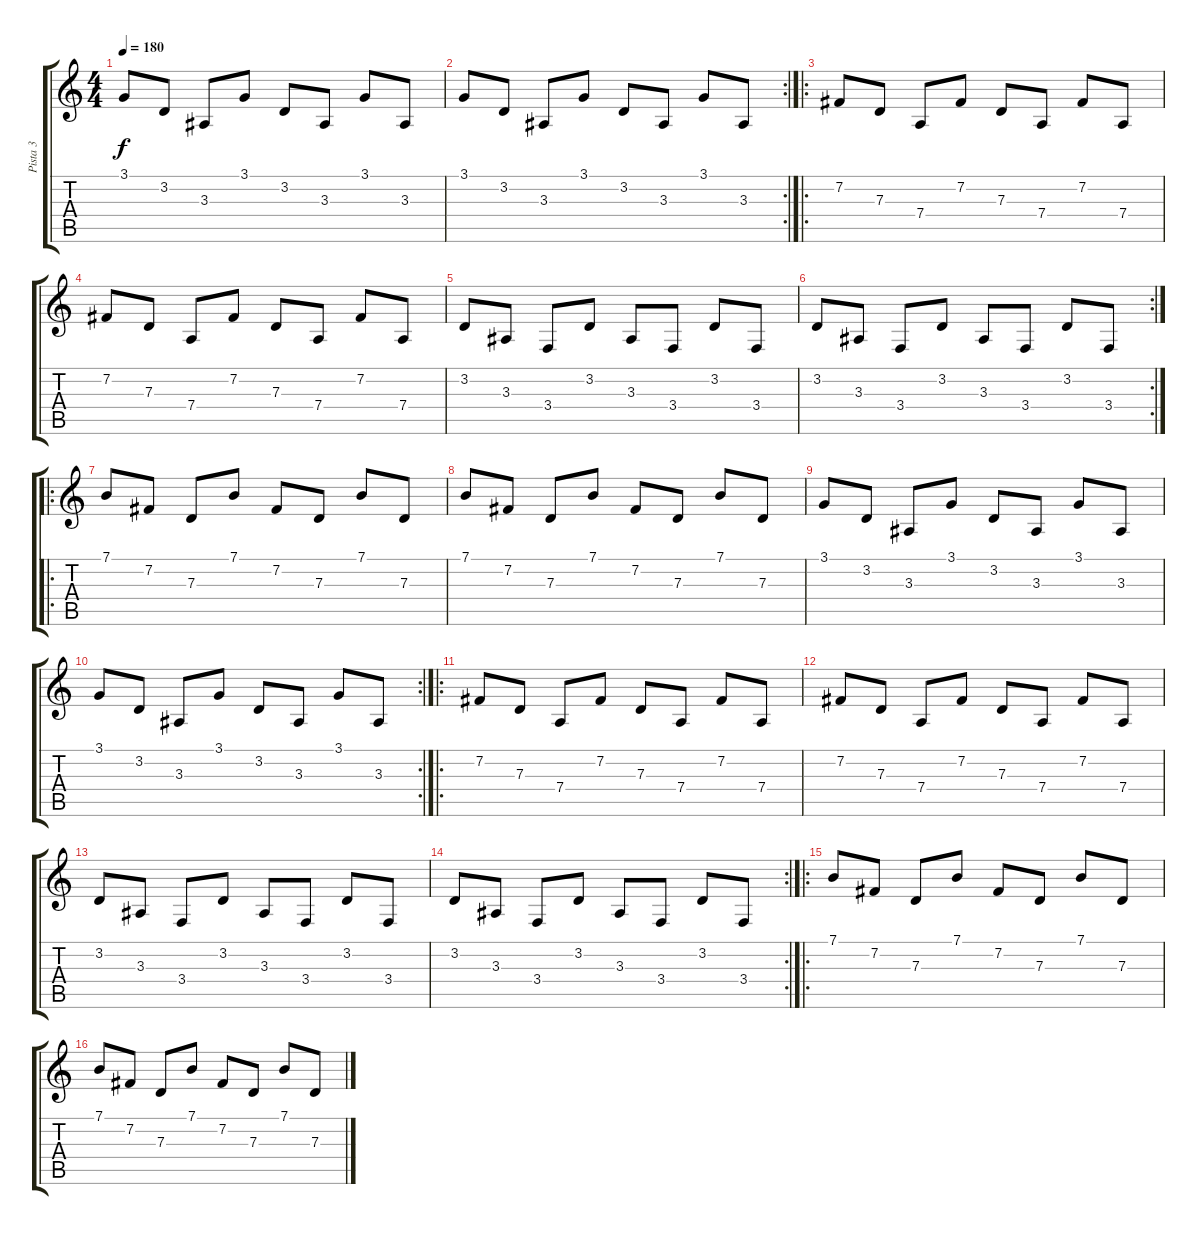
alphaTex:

\track ("Pista 3" "Pista 3") {instrument acousticgrandpiano}
\staff {score tabs}
\tuning (E4 B3 G3 D3 A2 E2) {hide}
\ts (4 4)
\tempo 180
\clef g2
\ks c
3.1.8{dy f} 3.2.8 3.3.8 3.1.8 3.2.8 3.3.8 3.1.8 3.3.8 |
\rc 2
3.1.8 3.2.8 3.3.8 3.1.8 3.2.8 3.3.8 3.1.8 3.3.8 |
\ro
7.2.8 7.3.8 7.4.8 7.2.8 7.3.8 7.4.8 7.2.8 7.4.8 |
7.2.8 7.3.8 7.4.8 7.2.8 7.3.8 7.4.8 7.2.8 7.4.8 |
3.2.8 3.3.8 3.4.8 3.2.8 3.3.8 3.4.8 3.2.8 3.4.8 |
\rc 2
3.2.8 3.3.8 3.4.8 3.2.8 3.3.8 3.4.8 3.2.8 3.4.8 |
\ro
7.1.8 7.2.8 7.3.8 7.1.8 7.2.8 7.3.8 7.1.8 7.3.8 |
7.1.8 7.2.8 7.3.8 7.1.8 7.2.8 7.3.8 7.1.8 7.3.8 |
3.1.8 3.2.8 3.3.8 3.1.8 3.2.8 3.3.8 3.1.8 3.3.8 |
\rc 2
3.1.8 3.2.8 3.3.8 3.1.8 3.2.8 3.3.8 3.1.8 3.3.8 |
\ro
7.2.8 7.3.8 7.4.8 7.2.8 7.3.8 7.4.8 7.2.8 7.4.8 |
7.2.8 7.3.8 7.4.8 7.2.8 7.3.8 7.4.8 7.2.8 7.4.8 |
3.2.8 3.3.8 3.4.8 3.2.8 3.3.8 3.4.8 3.2.8 3.4.8 |
\rc 2
3.2.8 3.3.8 3.4.8 3.2.8 3.3.8 3.4.8 3.2.8 3.4.8 |
\ro
7.1.8 7.2.8 7.3.8 7.1.8 7.2.8 7.3.8 7.1.8 7.3.8 |
7.1.8 7.2.8 7.3.8 7.1.8 7.2.8 7.3.8 7.1.8 7.3.8
